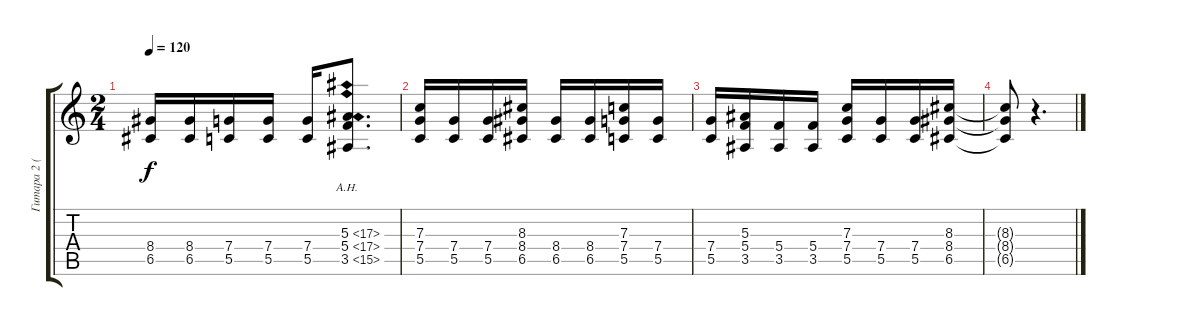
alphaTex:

\track ("Гитара 2 (2)" "Гитара 2 (") {instrument distortionguitar}
\staff {score tabs}
\tuning (D4 A3 F3 C3 G2 D2) {hide}
\ts (2 4)
\tempo 120
\clef g2
\ks c
(8.4 6.5).16{dy f} (8.4 6.5).16 (7.4 5.5).16 (7.4 5.5).16 (7.4 5.5).16 (5.3{ah 12} 5.4{ah 12} 3.5{ah 12}).8{d} |
(7.3 7.4 5.5).16 (7.4 5.5).16 (7.4 5.5).16 (8.3 8.4 6.5).16 (8.4 6.5).16 (8.4 6.5).16 (7.3 7.4 5.5).16 (7.4 5.5).16 |
(7.4 5.5).16 (5.3 5.4 3.5).16 (5.4 3.5).16 (5.4 3.5).16 (7.3 7.4 5.5).16 (7.4 5.5).16 (7.4 5.5).16 (8.3 8.4 6.5).16 |
(8.3{t} 8.4{t} 6.5{t}).8 r.4{d}
